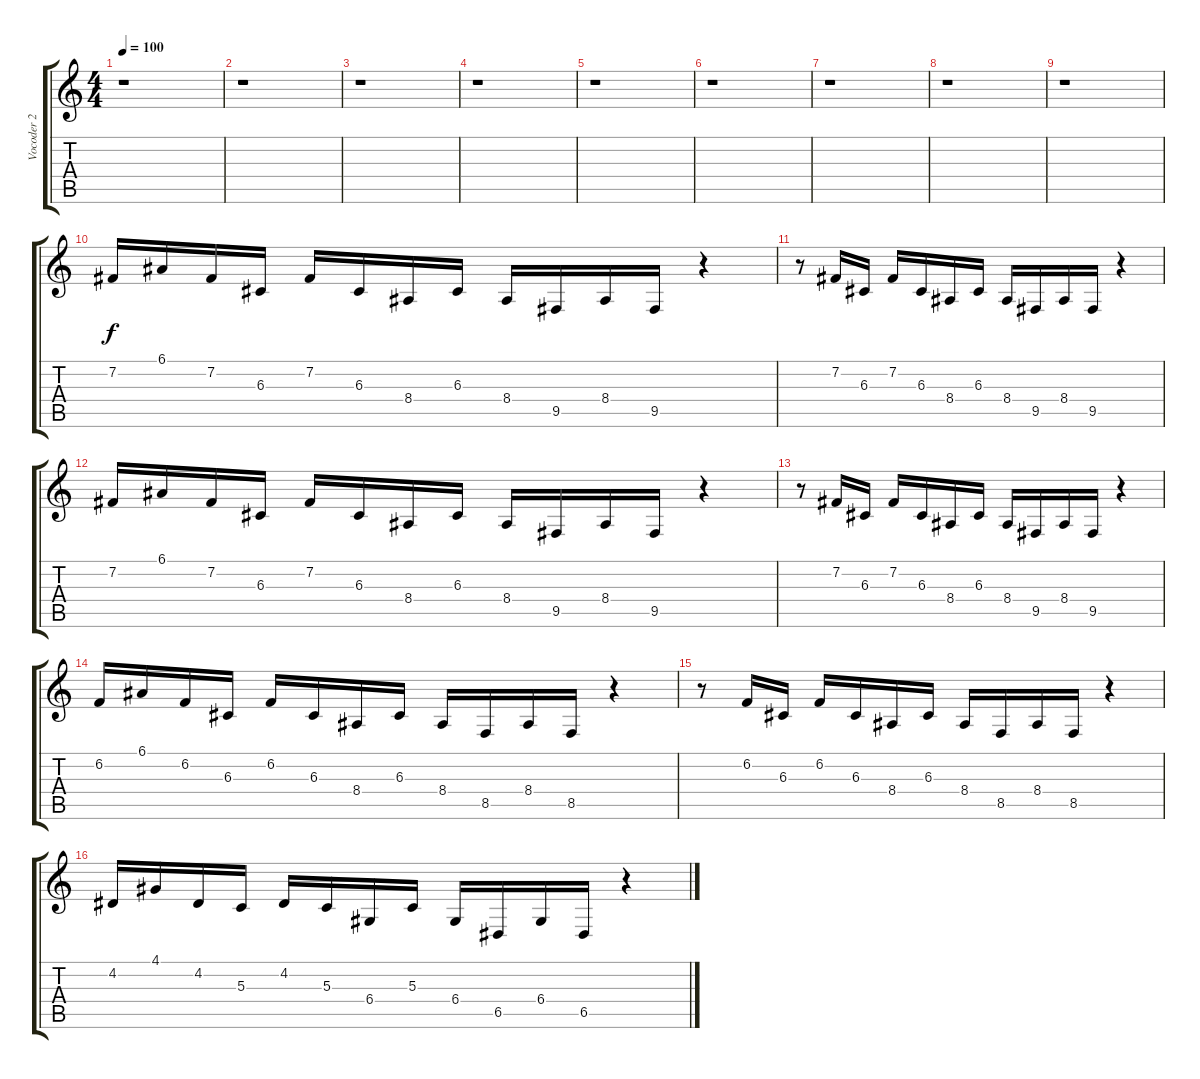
\track ("Vocoder 2" "Vocoder 2") {instrument lead8bassandlead}
\staff {score tabs}
\tuning (E4 B3 G3 D3 A2 E2) {hide}
\ts (4 4)
\tempo 100
\clef g2
\ks c
r.1{dy f} |
r.1 |
r.1 |
r.1 |
r.1 |
r.1 |
r.1 |
r.1 |
r.1 |
7.2.16 6.1.16 7.2.16 6.3.16 7.2.16 6.3.16 8.4.16 6.3.16 8.4.16 9.5.16 8.4.16 9.5.16 r.4 |
r.8 7.2.16 6.3.16 7.2.16 6.3.16 8.4.16 6.3.16 8.4.16 9.5.16 8.4.16 9.5.16 r.4 |
7.2.16 6.1.16 7.2.16 6.3.16 7.2.16 6.3.16 8.4.16 6.3.16 8.4.16 9.5.16 8.4.16 9.5.16 r.4 |
r.8 7.2.16 6.3.16 7.2.16 6.3.16 8.4.16 6.3.16 8.4.16 9.5.16 8.4.16 9.5.16 r.4 |
6.2.16 6.1.16 6.2.16 6.3.16 6.2.16 6.3.16 8.4.16 6.3.16 8.4.16 8.5.16 8.4.16 8.5.16 r.4 |
r.8 6.2.16 6.3.16 6.2.16 6.3.16 8.4.16 6.3.16 8.4.16 8.5.16 8.4.16 8.5.16 r.4 |
4.2.16 4.1.16 4.2.16 5.3.16 4.2.16 5.3.16 6.4.16 5.3.16 6.4.16 6.5.16 6.4.16 6.5.16 r.4
